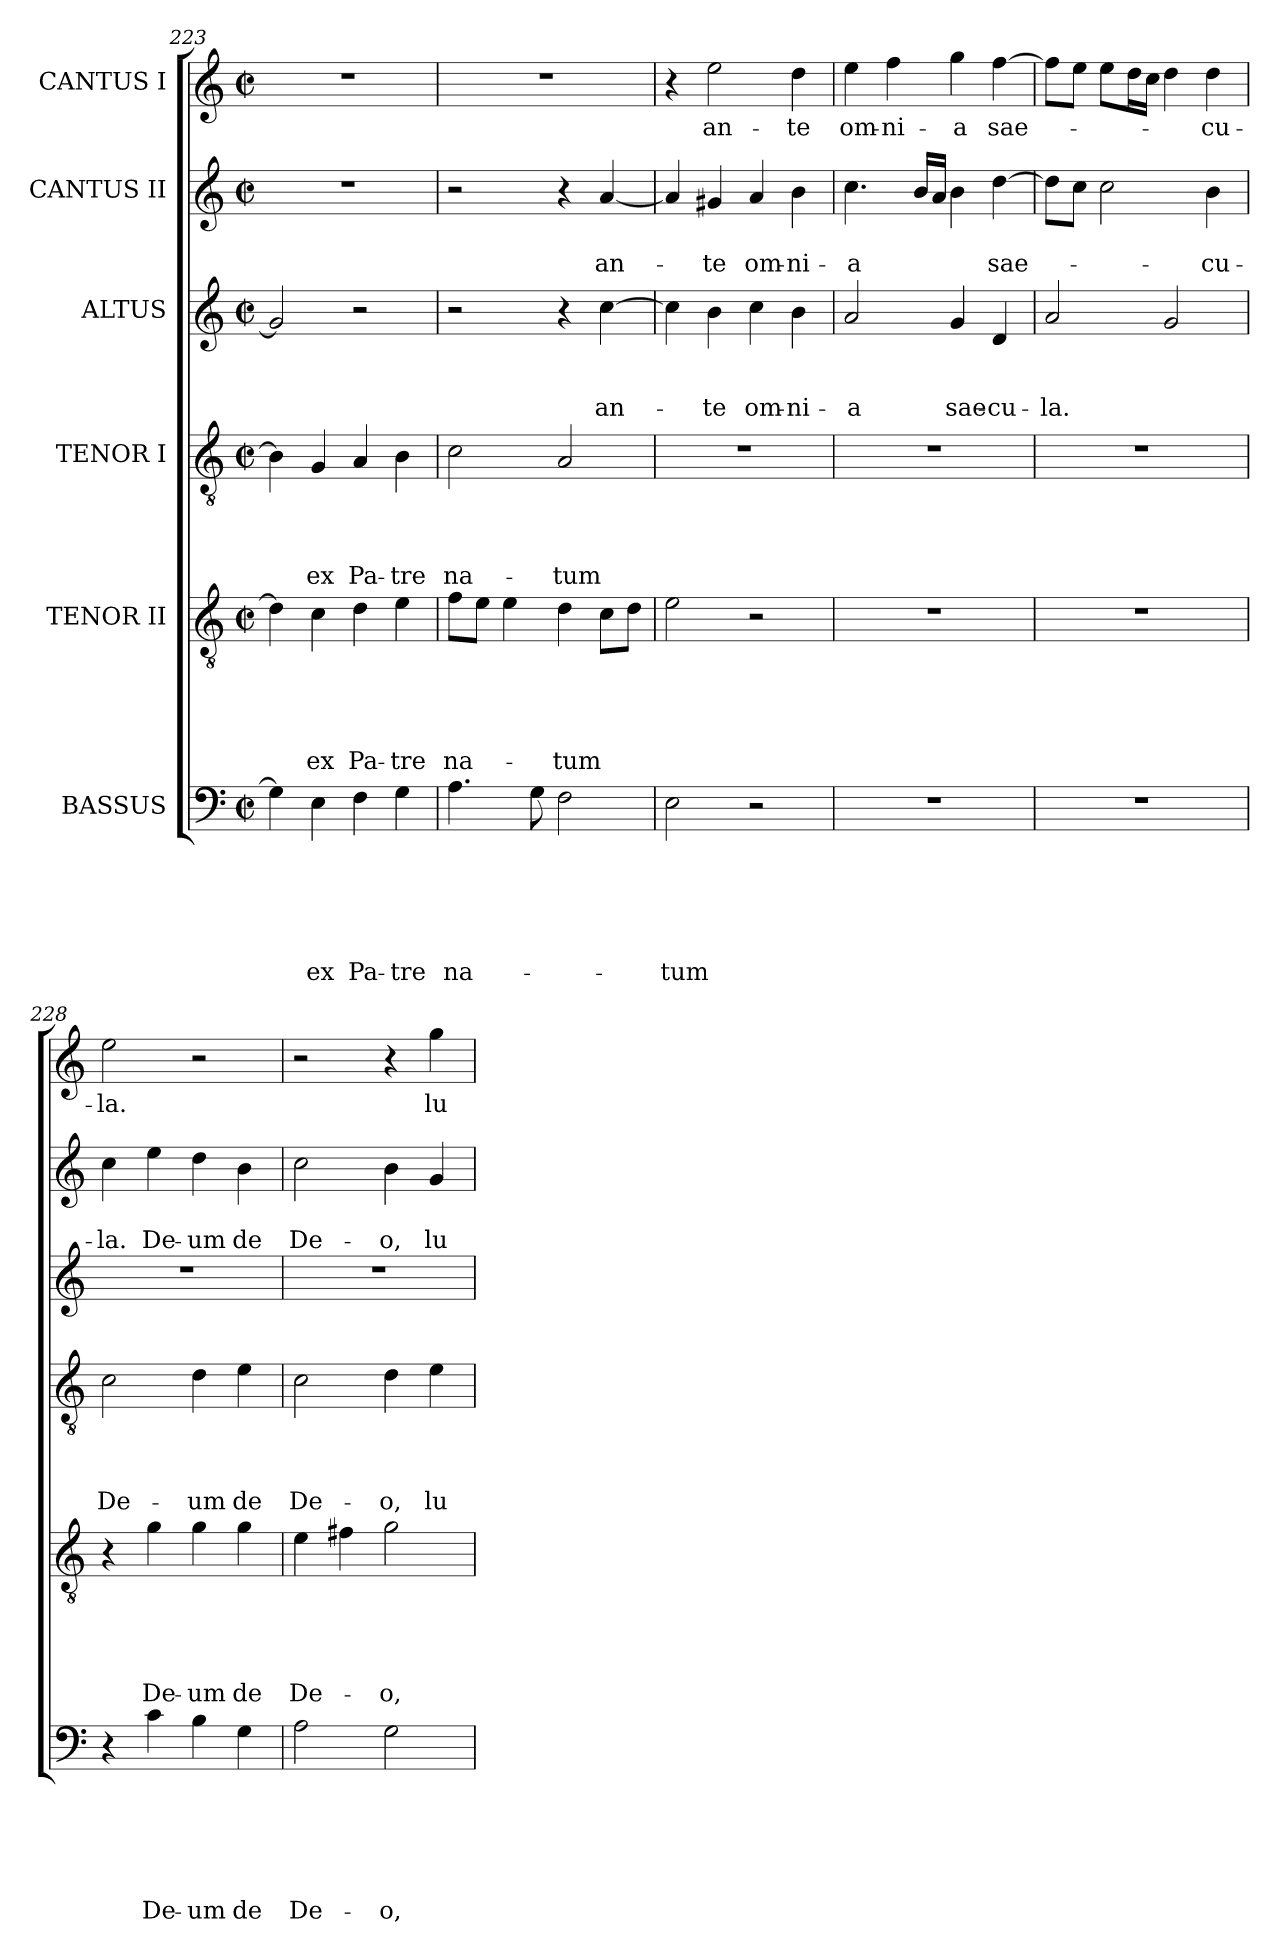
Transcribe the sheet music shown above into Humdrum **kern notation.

**kern	**text	**text	**text	**text	**text	**text	**kern	**text	**text	**text	**text	**text	**kern	**text	**text	**text	**text	**kern	**text	**text	**text	**kern	**text	**text	**kern	**text
*part6	*part6	*part6	*part6	*part6	*part6	*part6	*part5	*part5	*part5	*part5	*part5	*part5	*part4	*part4	*part4	*part4	*part4	*part3	*part3	*part3	*part3	*part2	*part2	*part2	*part1	*part1
*staff6	*staff6	*staff6	*staff6	*staff6	*staff6	*staff6	*staff5	*staff5	*staff5	*staff5	*staff5	*staff5	*staff4	*staff4	*staff4	*staff4	*staff4	*staff3	*staff3	*staff3	*staff3	*staff2	*staff2	*staff2	*staff1	*staff1
*I"BASSUS	*	*	*	*	*	*	*I"TENOR II	*	*	*	*	*	*I"TENOR I	*	*	*	*	*I"ALTUS	*	*	*	*I"CANTUS II	*	*	*I"CANTUS I	*
!!LO:PB:g=z
*clefF4	*	*	*	*	*	*	*clefGv2	*	*	*	*	*	*clefGv2	*	*	*	*	*clefG2	*	*	*	*clefG2	*	*	*clefG2	*
*k[]	*	*	*	*	*	*	*k[]	*	*	*	*	*	*k[]	*	*	*	*	*k[]	*	*	*	*k[]	*	*	*k[]	*
*C:	*	*	*	*	*	*	*C:	*	*	*	*	*	*C:	*	*	*	*	*C:	*	*	*	*C:	*	*	*C:	*
*M2/2	*	*	*	*	*	*	*M2/2	*	*	*	*	*	*M2/2	*	*	*	*	*M2/2	*	*	*	*M2/2	*	*	*M2/2	*
*met(c|)	*	*	*	*	*	*	*met(c|)	*	*	*	*	*	*met(c|)	*	*	*	*	*met(c|)	*	*	*	*met(c|)	*	*	*met(c|)	*
=223	=223	=223	=223	=223	=223	=223	=223	=223	=223	=223	=223	=223	=223	=223	=223	=223	=223	=223	=223	=223	=223	=223	=223	=223	=223	=223
4G\]	.	.	.	.	.	.	4d\]	.	.	.	.	.	4B\]	.	.	.	.	2g/]	.	.	.	1r	.	.	1r	.
4E\	.	.	.	.	.	ex	4c\	.	.	.	.	ex	4G/	.	.	.	ex	.	.	.	.	.	.	.	.	.
4F\	.	.	.	.	.	Pa-	4d\	.	.	.	.	Pa-	4A/	.	.	.	Pa-	2r	.	.	.	.	.	.	.	.
4G\	.	.	.	.	.	-tre	4e\	.	.	.	.	-tre	4B\	.	.	.	-tre	.	.	.	.	.	.	.	.	.
=224	=224	=224	=224	=224	=224	=224	=224	=224	=224	=224	=224	=224	=224	=224	=224	=224	=224	=224	=224	=224	=224	=224	=224	=224	=224	=224
4.A\	.	.	.	.	.	na-	8f\L	.	.	.	.	na-	2c\	.	.	.	na-	2r	.	.	.	2r	.	.	1r	.
.	.	.	.	.	.	.	8e\J	.	.	.	.	.	.	.	.	.	.	.	.	.	.	.	.	.	.	.
.	.	.	.	.	.	.	4e\	.	.	.	.	.	.	.	.	.	.	.	.	.	.	.	.	.	.	.
8G\	.	.	.	.	.	.	.	.	.	.	.	.	.	.	.	.	.	.	.	.	.	.	.	.	.	.
2F\	.	.	.	.	.	.	4d\	.	.	.	.	-tum	2A/	.	.	.	-tum	4r	.	.	.	4r	.	.	.	.
.	.	.	.	.	.	.	8c\L	.	.	.	.	.	.	.	.	.	.	[4cc\	.	.	an-	[4a/	.	an-	.	.
.	.	.	.	.	.	.	8d\J	.	.	.	.	.	.	.	.	.	.	.	.	.	.	.	.	.	.	.
=225	=225	=225	=225	=225	=225	=225	=225	=225	=225	=225	=225	=225	=225	=225	=225	=225	=225	=225	=225	=225	=225	=225	=225	=225	=225	=225
2E\	.	.	.	.	.	-tum	2e\	.	.	.	.	.	1r	.	.	.	.	4cc\]	.	.	.	4a/]	.	.	4r	.
.	.	.	.	.	.	.	.	.	.	.	.	.	.	.	.	.	.	4b\	.	.	-te	4g#/	.	-te	2ee\	an-
2r	.	.	.	.	.	.	2r	.	.	.	.	.	.	.	.	.	.	4cc\	.	.	om-	4a/	.	om-	.	.
.	.	.	.	.	.	.	.	.	.	.	.	.	.	.	.	.	.	4b\	.	.	-ni-	4b\	.	-ni-	4dd\	-te
=226	=226	=226	=226	=226	=226	=226	=226	=226	=226	=226	=226	=226	=226	=226	=226	=226	=226	=226	=226	=226	=226	=226	=226	=226	=226	=226
1r	.	.	.	.	.	.	1r	.	.	.	.	.	1r	.	.	.	.	2a/	.	.	-a	4.cc\	.	-a	4ee\	om-
.	.	.	.	.	.	.	.	.	.	.	.	.	.	.	.	.	.	.	.	.	.	.	.	.	4ff\	-ni-
.	.	.	.	.	.	.	.	.	.	.	.	.	.	.	.	.	.	.	.	.	.	16b/LL	.	.	.	.
.	.	.	.	.	.	.	.	.	.	.	.	.	.	.	.	.	.	.	.	.	.	16a/JJ	.	.	.	.
.	.	.	.	.	.	.	.	.	.	.	.	.	.	.	.	.	.	4g/	.	.	sae-	4b\	.	.	4gg\	-a
.	.	.	.	.	.	.	.	.	.	.	.	.	.	.	.	.	.	4d/	.	.	-cu-	[4dd\	.	sae-	[4ff\	sae-
=227	=227	=227	=227	=227	=227	=227	=227	=227	=227	=227	=227	=227	=227	=227	=227	=227	=227	=227	=227	=227	=227	=227	=227	=227	=227	=227
1r	.	.	.	.	.	.	1r	.	.	.	.	.	1r	.	.	.	.	2a/	.	.	-la.	8dd\L]	.	.	8ff\L]	.
.	.	.	.	.	.	.	.	.	.	.	.	.	.	.	.	.	.	.	.	.	.	8cc\J	.	.	8ee\J	.
.	.	.	.	.	.	.	.	.	.	.	.	.	.	.	.	.	.	.	.	.	.	2cc\	.	.	8ee\L	.
.	.	.	.	.	.	.	.	.	.	.	.	.	.	.	.	.	.	.	.	.	.	.	.	.	16dd\L	.
.	.	.	.	.	.	.	.	.	.	.	.	.	.	.	.	.	.	.	.	.	.	.	.	.	16cc\JJ	.
.	.	.	.	.	.	.	.	.	.	.	.	.	.	.	.	.	.	2g/	.	.	.	.	.	.	4dd\	.
.	.	.	.	.	.	.	.	.	.	.	.	.	.	.	.	.	.	.	.	.	.	4b\	.	-cu-	4dd\	-cu-
=228	=228	=228	=228	=228	=228	=228	=228	=228	=228	=228	=228	=228	=228	=228	=228	=228	=228	=228	=228	=228	=228	=228	=228	=228	=228	=228
4r	.	.	.	.	.	.	4r	.	.	.	.	.	2c\	.	.	.	De-	1r	.	.	.	4cc\	.	-la.	2ee\	-la.
4c\	.	.	.	.	.	De-	4g\	.	.	.	.	De-	.	.	.	.	.	.	.	.	.	4ee\	.	De-	.	.
4B\	.	.	.	.	.	-um	4g\	.	.	.	.	-um	4d\	.	.	.	-um	.	.	.	.	4dd\	.	-um	2r	.
4G\	.	.	.	.	.	de	4g\	.	.	.	.	de	4e\	.	.	.	de	.	.	.	.	4b\	.	de	.	.
=229	=229	=229	=229	=229	=229	=229	=229	=229	=229	=229	=229	=229	=229	=229	=229	=229	=229	=229	=229	=229	=229	=229	=229	=229	=229	=229
2A\	.	.	.	.	.	De-	4e\	.	.	.	.	De-	2c\	.	.	.	De-	1r	.	.	.	2cc\	.	De-	2r	.
.	.	.	.	.	.	.	4f#\	.	.	.	.	.	.	.	.	.	.	.	.	.	.	.	.	.	.	.
2G\	.	.	.	.	.	-o,	2g\	.	.	.	.	-o,	4d\	.	.	.	-o,	.	.	.	.	4b\	.	-o,	4r	.
.	.	.	.	.	.	.	.	.	.	.	.	.	4e\	.	.	.	lu-	.	.	.	.	4g/	.	lu-	4gg\	lu-
=	=	=	=	=	=	=	=	=	=	=	=	=	=	=	=	=	=	=	=	=	=	=	=	=	=	=
*-	*-	*-	*-	*-	*-	*-	*-	*-	*-	*-	*-	*-	*-	*-	*-	*-	*-	*-	*-	*-	*-	*-	*-	*-	*-	*-
